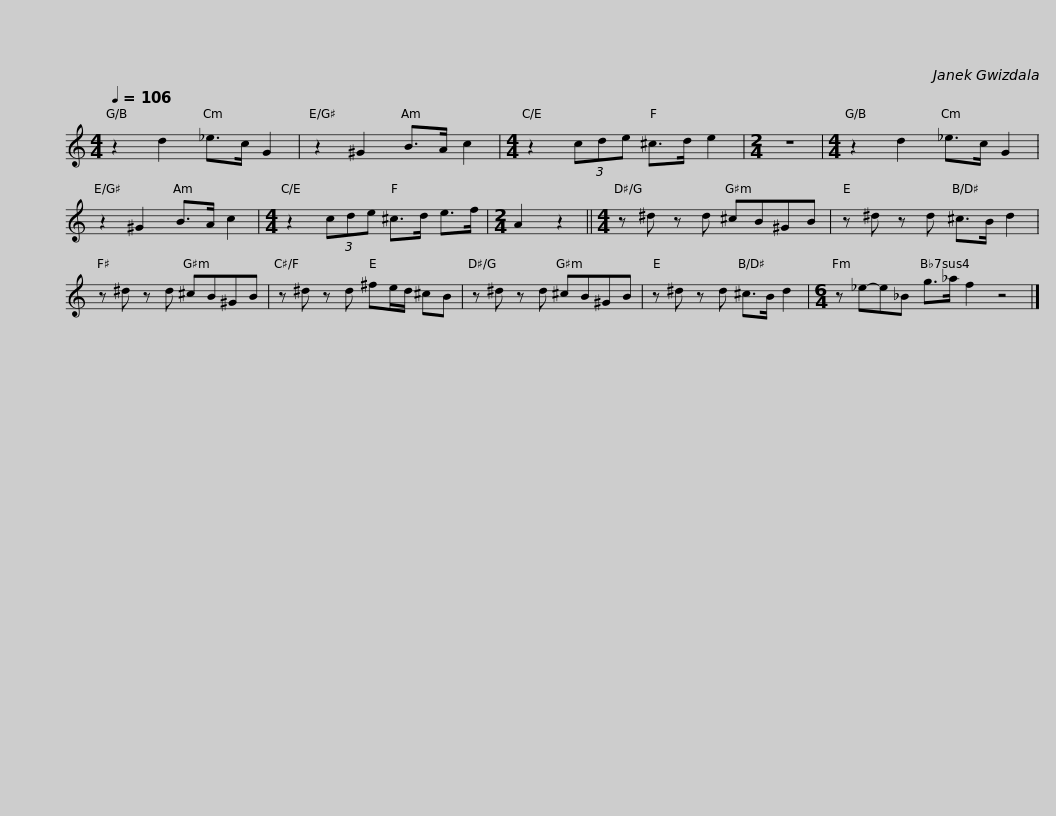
X:1
L:1/8
Q:1/4=106
M:4/4
I:linebreak $
K:C
V:1 treble
V:1
 z2 d2 _e>c G2 | z2 ^G2 B>A c2 |[M:4/4] z2 (3cde ^c>d e2 |[M:2/4] z4 |$[M:4/4] z2 d2 _e>c G2 | %5
 z2 ^G2 B>A c2 |[M:4/4] z2 (3cde ^c>d e>f |[M:2/4] A2 z2 ||$[M:4/4] z ^d z d ^cB^GB | z ^d z d ^c>B d2 | %10
 z ^d z d ^cB^GB | z ^d z d ^fe/d/ ^cB |$ z ^d z d ^cB^GB | z ^d z d ^c>B d2 |[M:6/4] z _e-e_B g>_a f2 z4 |] %15
